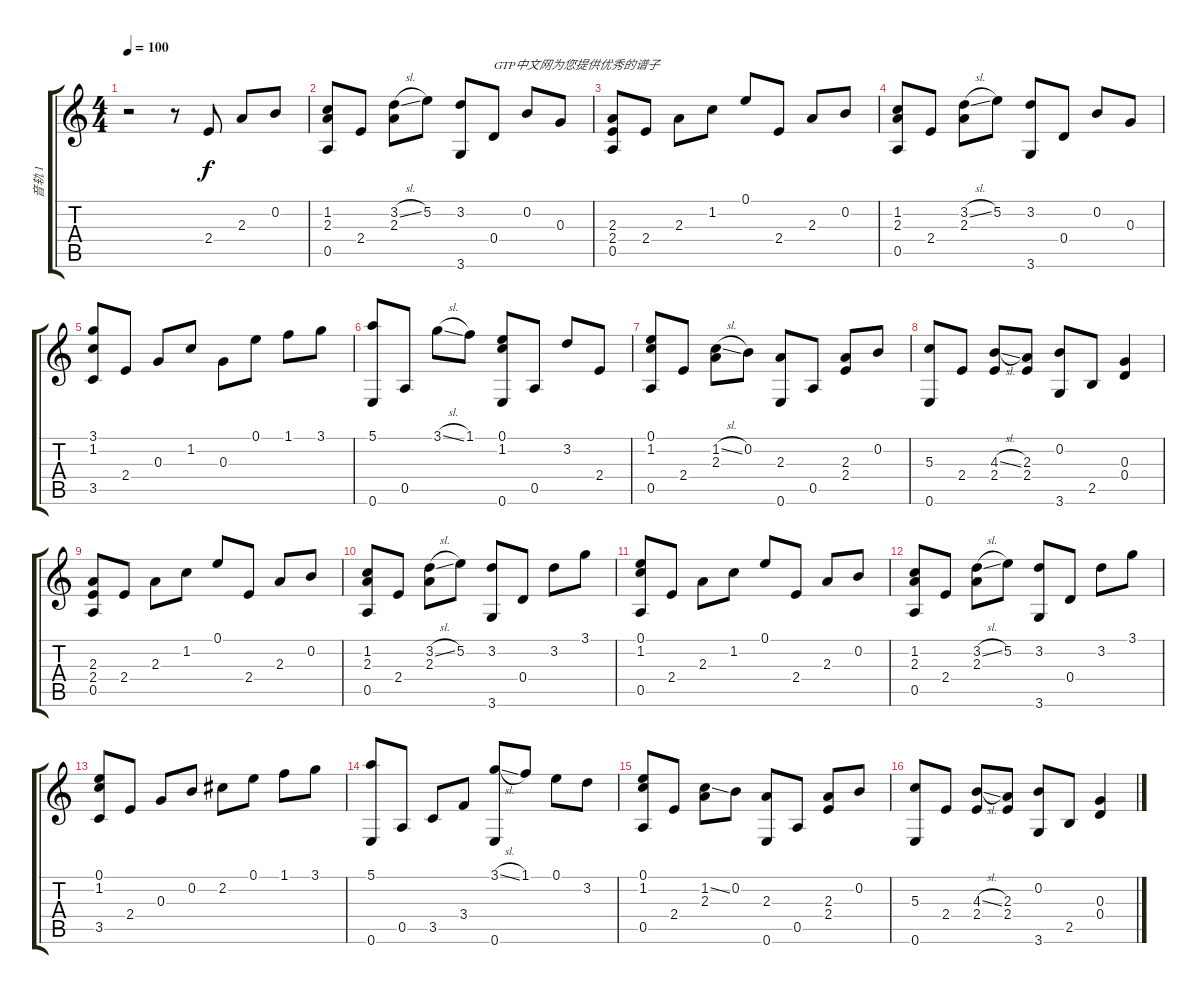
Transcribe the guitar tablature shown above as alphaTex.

\track ("音轨 1" "音轨 1") {instrument acousticguitarnylon}
\staff {score tabs}
\tuning (E4 B3 G3 D3 A2 E2) {hide}
\ts (4 4)
\tempo 100
\clef g2
\ks c
r.2{dy f instrument acousticguitarnylon} r.8 2.4.8 2.3.8 0.2.8 |
(1.2 2.3 0.5).8 2.4.8 (3.2{sl} 2.3).8 5.2.8 (3.2 3.6).8 0.4.8{txt "GTP中文网为您提供优秀的谱子"} 0.2.8 0.3.8 |
(2.3 2.4 0.5).8 2.4.8 2.3.8 1.2.8 0.1.8 2.4.8 2.3.8 0.2.8 |
(1.2 2.3 0.5).8 2.4.8 (3.2{sl} 2.3).8 5.2.8 (3.2 3.6).8 0.4.8 0.2.8 0.3.8 |
(3.1 1.2 3.5).8 2.4.8 0.3.8 1.2.8 0.3.8 0.1.8 1.1.8 3.1.8 |
(5.1 0.6).8 0.5.8 3.1{sl}.8 1.1.8 (0.1 1.2 0.6).8 0.5.8 3.2.8 2.4.8 |
(0.1 1.2 0.5).8 2.4.8 (1.2{sl} 2.3).8 0.2.8 (2.3 0.6).8 0.5.8 (2.3 2.4).8 0.2.8 |
(5.3 0.6).8 2.4.8 (4.3{sl} 2.4).8 (2.3 2.4).8 (0.2 3.6).8 2.5.8 (0.3 0.4).4 |
(2.3 2.4 0.5).8 2.4.8 2.3.8 1.2.8 0.1.8 2.4.8 2.3.8 0.2.8 |
(1.2 2.3 0.5).8 2.4.8 (3.2{sl} 2.3).8 5.2.8 (3.2 3.6).8 0.4.8 3.2.8 3.1.8 |
(0.1 1.2 0.5).8 2.4.8 2.3.8 1.2.8 0.1.8 2.4.8 2.3.8 0.2.8 |
(1.2 2.3 0.5).8 2.4.8 (3.2{sl} 2.3).8 5.2.8 (3.2 3.6).8 0.4.8 3.2.8 3.1.8 |
(0.1 1.2 3.5).8 2.4.8 0.3.8 0.2.8 2.2.8 0.1.8 1.1.8 3.1.8 |
(5.1 0.6).8 0.5.8 3.5.8 3.4.8 (3.1{sl} 0.6).8 1.1.8 0.1.8 3.2.8 |
(0.1 1.2 0.5).8 2.4.8 (1.2{ss} 2.3).8 0.2.8 (2.3 0.6).8 0.5.8 (2.3 2.4).8 0.2.8 |
(5.3 0.6).8 2.4.8 (4.3{sl} 2.4).8 (2.3 2.4).8 (0.2 3.6).8 2.5.8 (0.3 0.4).4
